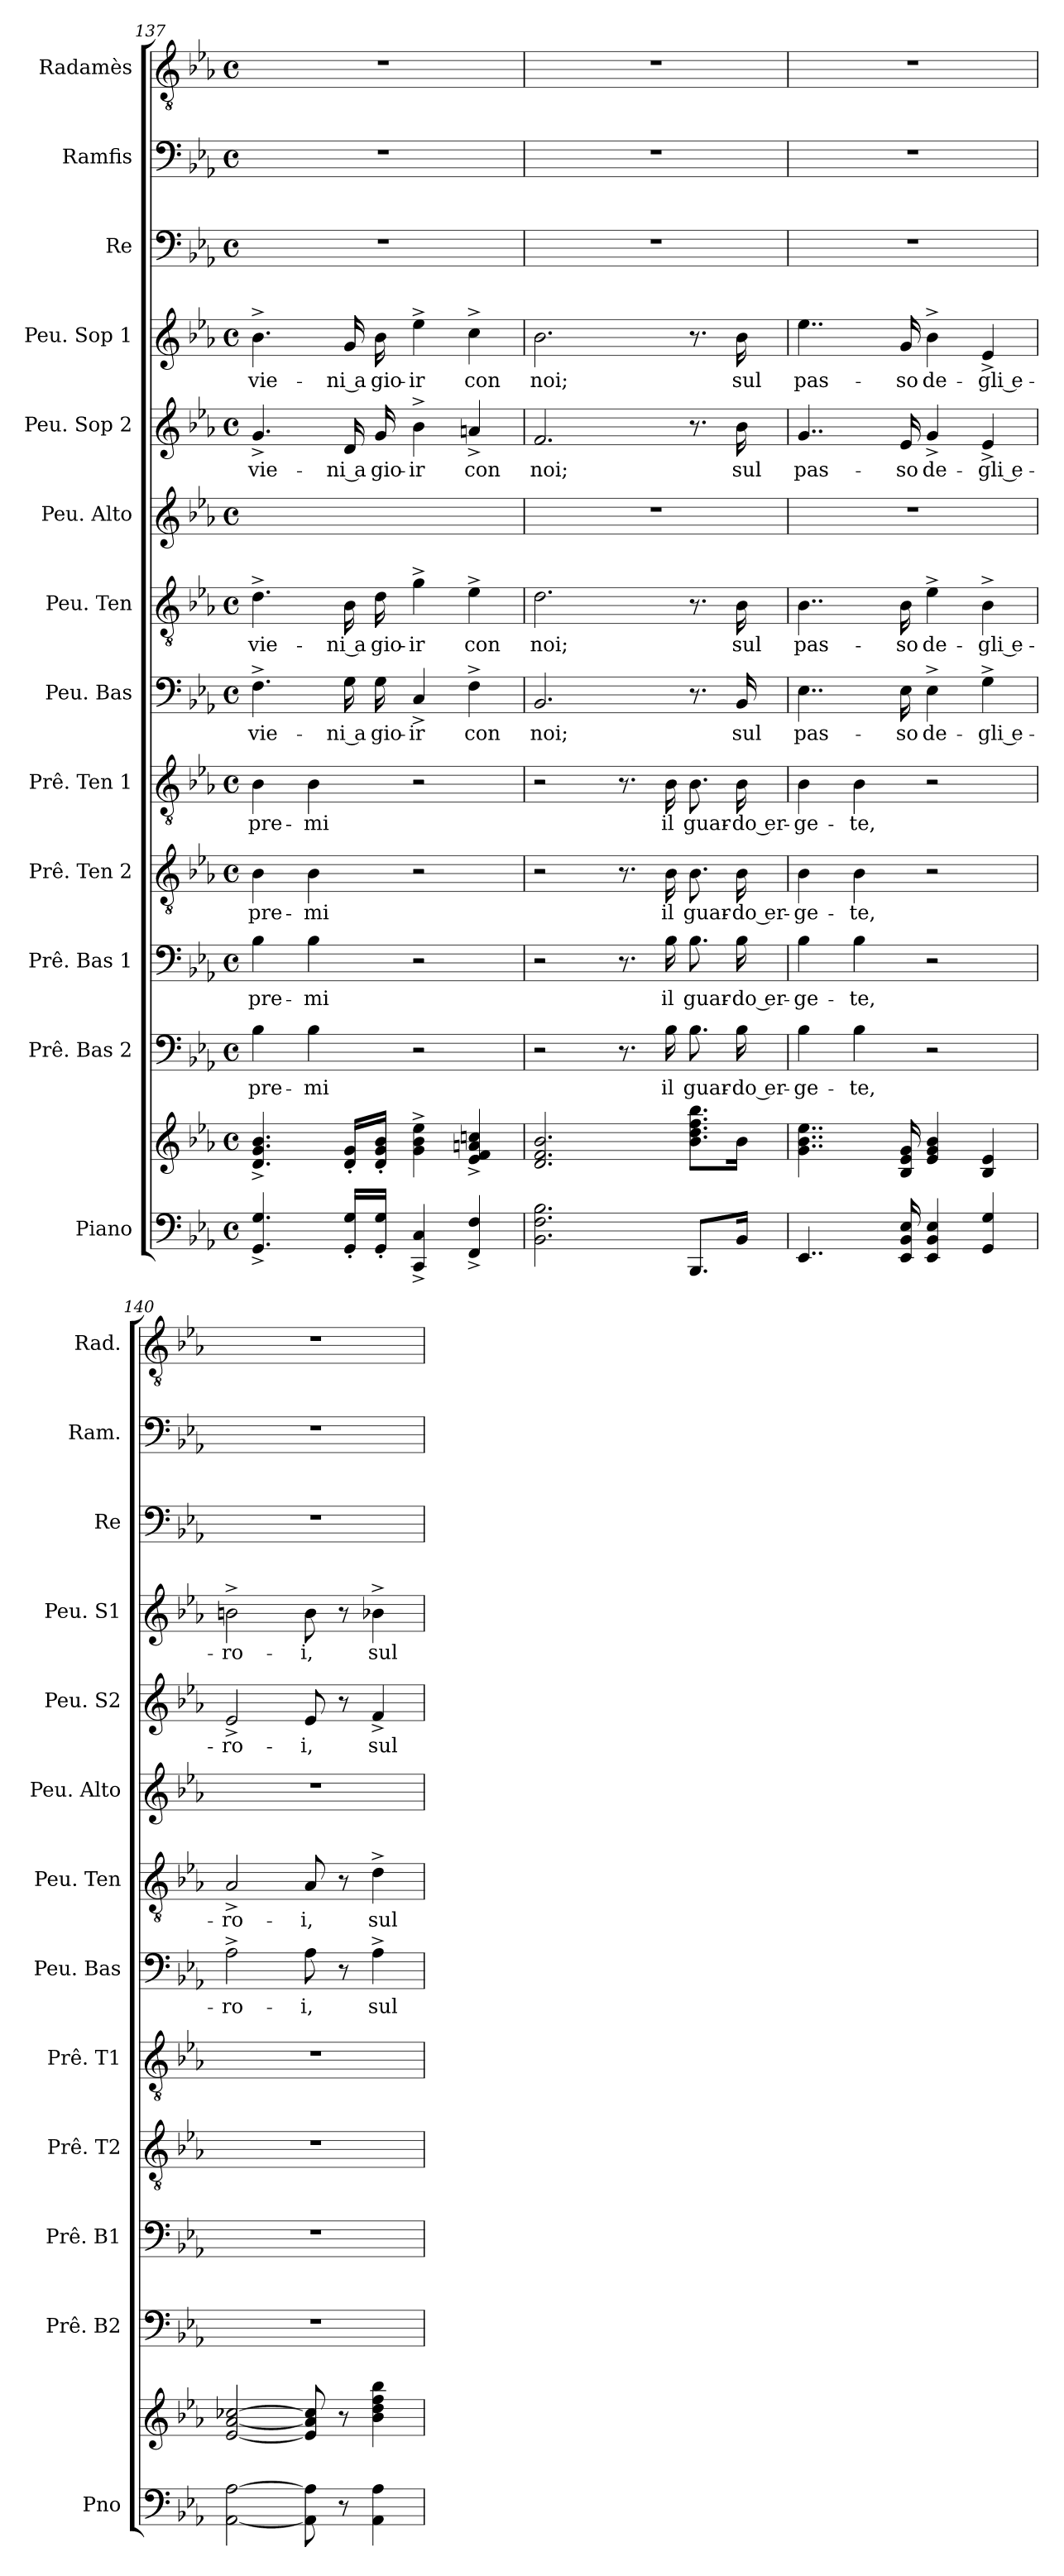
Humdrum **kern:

**kern	**kern	**kern	**text	**kern	**text	**kern	**text	**kern	**text	**kern	**text	**kern	**text	**kern	**kern	**text	**kern	**text	**kern	**kern	**kern
*part13	*part13	*part12	*part12	*part11	*part11	*part10	*part10	*part9	*part9	*part8	*part8	*part7	*part7	*part6	*part5	*part5	*part4	*part4	*part3	*part2	*part1
*staff14	*staff13	*staff12	*staff12	*staff11	*staff11	*staff10	*staff10	*staff9	*staff9	*staff8	*staff8	*staff7	*staff7	*staff6	*staff5	*staff5	*staff4	*staff4	*staff3	*staff2	*staff1
*I"Piano	*	*I"Prê. Bas 2	*	*I"Prê. Bas 1	*	*I"Prê. Ten 2	*	*I"Prê. Ten 1	*	*I"Peu. Bas	*	*I"Peu. Ten	*	*I"Peu. Alto	*I"Peu. Sop 2	*	*I"Peu. Sop 1	*	*I"Re	*I"Ramfis	*I"Radamès
*I'Pno	*	*I'Prê. B2	*	*I'Prê. B1	*	*I'Prê. T2	*	*I'Prê. T1	*	*I'Peu. Bas	*	*I'Peu. Ten	*	*I'Peu. Alto	*I'Peu. S2	*	*I'Peu. S1	*	*I'Re	*I'Ram.	*I'Rad.
*clefF4	*clefG2	*clefF4	*	*clefF4	*	*clefGv2	*	*clefGv2	*	*clefF4	*	*clefGv2	*	*clefG2	*clefG2	*	*clefG2	*	*clefF4	*clefF4	*clefGv2
*k[b-e-a-]	*k[b-e-a-]	*k[b-e-a-]	*	*k[b-e-a-]	*	*k[b-e-a-]	*	*k[b-e-a-]	*	*k[b-e-a-]	*	*k[b-e-a-]	*	*k[b-e-a-]	*k[b-e-a-]	*	*k[b-e-a-]	*	*k[b-e-a-]	*k[b-e-a-]	*k[b-e-a-]
*M4/4	*M4/4	*M4/4	*	*M4/4	*	*M4/4	*	*M4/4	*	*M4/4	*	*M4/4	*	*M4/4	*M4/4	*	*M4/4	*	*M4/4	*M4/4	*M4/4
*met(c)	*met(c)	*met(c)	*	*met(c)	*	*met(c)	*	*met(c)	*	*met(c)	*	*met(c)	*	*met(c)	*met(c)	*	*met(c)	*	*met(c)	*met(c)	*met(c)
=137	=137	=137	=137	=137	=137	=137	=137	=137	=137	=137	=137	=137	=137	=137	=137	=137	=137	=137	=137	=137	=137
!	!	!	!LO:LY:b:color=#0055FF	!	!LO:LY:b:color=#0055FF	!	!LO:LY:b:color=#0055FF	!	!LO:LY:b:color=#0055FF	!	!LO:LY:b:color=#0055FF	!	!LO:LY:b:color=#0055FF	!	!	!LO:LY:b:color=#AA0000	!	!LO:LY:b:color=#0055FF	!	!	!
4.GG/^ 4.G/^	4.d/^ 4.g/^ 4.b-/^	4B-\	-pre-	4B-\	-pre-	4B-\	-pre-	4B-\	-pre-	4.F^\	vie-	4.d^\	vie-	1ryy	4.g^/	vie-	4.b-^\	vie-	1r	1r	1r
!	!	!	!LO:LY:b:color=#0055FF	!	!LO:LY:b:color=#0055FF	!	!LO:LY:b:color=#0055FF	!	!LO:LY:b:color=#0055FF	!	!	!	!	!	!	!	!	!	!	!	!
.	.	4B-\	-mi	4B-\	-mi	4B-\	-mi	4B-\	-mi	.	.	.	.	.	.	.	.	.	.	.	.
!	!	!	!	!	!	!	!	!	!	!	!LO:LY:b:color=#0055FF	!	!LO:LY:b:color=#0055FF	!	!	!LO:LY:b:color=#AA0000	!	!LO:LY:b:color=#0055FF	!	!	!
16GG/' 16G/'LL	16d/' 16g/'LL	.	.	.	.	.	.	.	.	16G\	ni a	16B-\	ni a	.	16d/	ni a	16g/	ni a	.	.	.
!	!	!	!	!	!	!	!	!	!	!	!LO:LY:b:color=#0055FF	!	!LO:LY:b:color=#0055FF	!	!	!LO:LY:b:color=#AA0000	!	!LO:LY:b:color=#0055FF	!	!	!
16GG/' 16G/'JJ	16d/' 16g/' 16b-/'JJ	.	.	.	.	.	.	.	.	16G\	gio-	16d\	gio-	.	16g/	gio-	16b-\	gio-	.	.	.
!	!	!	!	!	!	!	!	!	!	!	!LO:LY:b:color=#0055FF	!	!LO:LY:b:color=#0055FF	!	!	!LO:LY:b:color=#AA0000	!	!LO:LY:b:color=#0055FF	!	!	!
4CC/^ 4C/^	4g\^ 4b-\^ 4ee-\^	2r	.	2r	.	2r	.	2r	.	4C^/	-ir	4g^\	-ir	.	4b-^\	-ir	4ee-^\	-ir	.	.	.
!	!	!	!	!	!	!	!	!	!	!	!LO:LY:b:color=#0055FF	!	!LO:LY:b:color=#0055FF	!	!	!LO:LY:b:color=#AA0000	!	!LO:LY:b:color=#0055FF	!	!	!
4FF/^ 4F/^	4e-/^ 4f/^ 4an/^ 4ccn/^	.	.	.	.	.	.	.	.	4F^\	con	4e-^\	con	.	4an^/	con	4cc^\	con	.	.	.
!!LO:PB:g=z
=138	=138	=138	=138	=138	=138	=138	=138	=138	=138	=138	=138	=138	=138	=138	=138	=138	=138	=138	=138	=138	=138
!	!	!	!	!	!	!	!	!	!	!	!LO:LY:b:color=#0055FF	!	!LO:LY:b:color=#0055FF	!	!	!LO:LY:b:color=#AA0000	!	!LO:LY:b:color=#0055FF	!	!	!
2.BB-\ 2.F\ 2.B-\	2.d/ 2.f/ 2.b-/	2r	.	2r	.	2r	.	2r	.	2.BB-/	noi;	2.d\	noi;	1r	2.f/	noi;	2.b-\	noi;	1r	1r	1r
.	.	8.r	.	8.r	.	8.r	.	8.r	.	.	.	.	.	.	.	.	.	.	.	.	.
!	!	!	!LO:LY:b:color=#0055FF	!	!LO:LY:b:color=#0055FF	!	!LO:LY:b:color=#0055FF	!	!LO:LY:b:color=#0055FF	!	!	!	!	!	!	!	!	!	!	!	!
.	.	16B-\	il	16B-\	il	16B-\	il	16B-\	il	.	.	.	.	.	.	.	.	.	.	.	.
!	!	!	!LO:LY:b:color=#0055FF	!	!LO:LY:b:color=#0055FF	!	!LO:LY:b:color=#0055FF	!	!LO:LY:b:color=#0055FF	!	!	!	!	!	!	!	!	!	!	!	!
8.BBB-/L	8.b-\ 8.dd\ 8.ff\ 8.bb-\L	8.B-\	guar-	8.B-\	guar-	8.B-\	guar-	8.B-\	guar-	8.r	.	8.r	.	.	8.r	.	8.r	.	.	.	.
!	!	!	!LO:LY:b:color=#0055FF	!	!LO:LY:b:color=#0055FF	!	!LO:LY:b:color=#0055FF	!	!LO:LY:b:color=#0055FF	!	!LO:LY:b:color=#0055FF	!	!LO:LY:b:color=#0055FF	!	!	!LO:LY:b:color=#AA0000	!	!LO:LY:b:color=#0055FF	!	!	!
16BB-/Jk	16b-\Jk	16B-\	do er-	16B-\	do er-	16B-\	do er-	16B-\	do er-	16BB-/	sul	16B-\	sul	.	16b-\	sul	16b-\	sul	.	.	.
=139	=139	=139	=139	=139	=139	=139	=139	=139	=139	=139	=139	=139	=139	=139	=139	=139	=139	=139	=139	=139	=139
!	!	!	!LO:LY:b:color=#0055FF	!	!LO:LY:b:color=#0055FF	!	!LO:LY:b:color=#0055FF	!	!LO:LY:b:color=#0055FF	!	!LO:LY:b:color=#0055FF	!	!LO:LY:b:color=#0055FF	!	!	!LO:LY:b:color=#AA0000	!	!LO:LY:b:color=#0055FF	!	!	!
4..EE-/	4..g\ 4..b-\ 4..ee-\	4B-\	-ge-	4B-\	-ge-	4B-\	-ge-	4B-\	-ge-	4..E-\	pas-	4..B-\	pas-	1r	4..g/	pas-	4..ee-\	pas-	1r	1r	1r
!	!	!	!LO:LY:b:color=#0055FF	!	!LO:LY:b:color=#0055FF	!	!LO:LY:b:color=#0055FF	!	!LO:LY:b:color=#0055FF	!	!	!	!	!	!	!	!	!	!	!	!
.	.	4B-\	-te,	4B-\	-te,	4B-\	-te,	4B-\	-te,	.	.	.	.	.	.	.	.	.	.	.	.
!	!	!	!	!	!	!	!	!	!	!	!LO:LY:b:color=#0055FF	!	!LO:LY:b:color=#0055FF	!	!	!LO:LY:b:color=#AA0000	!	!LO:LY:b:color=#0055FF	!	!	!
16EE-/ 16BB-/ 16E-/	16B-/ 16e-/ 16g/	.	.	.	.	.	.	.	.	16E-\	-so	16B-\	-so	.	16e-/	-so	16g/	-so	.	.	.
!	!	!	!	!	!	!	!	!	!	!	!LO:LY:b:color=#0055FF	!	!LO:LY:b:color=#0055FF	!	!	!LO:LY:b:color=#AA0000	!	!LO:LY:b:color=#0055FF	!	!	!
4EE-/ 4BB-/ 4E-/	4e-/ 4g/ 4b-/	2r	.	2r	.	2r	.	2r	.	4E-^\	de-	4e-^\	de-	.	4g^/	de-	4b-^\	de-	.	.	.
!	!	!	!	!	!	!	!	!	!	!	!LO:LY:b:color=#0055FF	!	!LO:LY:b:color=#0055FF	!	!	!LO:LY:b:color=#AA0000	!	!LO:LY:b:color=#0055FF	!	!	!
4GG/ 4G/	4B-/ 4e-/	.	.	.	.	.	.	.	.	4G^\	gli e-	4B-^\	gli e-	.	4e-^/	gli e-	4e-^/	gli e-	.	.	.
=140	=140	=140	=140	=140	=140	=140	=140	=140	=140	=140	=140	=140	=140	=140	=140	=140	=140	=140	=140	=140	=140
!	!	!	!	!	!	!	!	!	!	!	!LO:LY:b:color=#0055FF	!	!LO:LY:b:color=#0055FF	!	!	!LO:LY:b:color=#AA0000	!	!LO:LY:b:color=#0055FF	!	!	!
[2AA-\ [2A-\	[2e-/ [2a-/ [2cc-X/	1r	.	1r	.	1r	.	1r	.	2A-^\	-ro-	2A-^/	-ro-	1r	2e-^/	-ro-	2bn^\	-ro-	1r	1r	1r
!	!	!	!	!	!	!	!	!	!	!	!LO:LY:b:color=#0055FF	!	!LO:LY:b:color=#0055FF	!	!	!LO:LY:b:color=#AA0000	!	!LO:LY:b:color=#0055FF	!	!	!
8AA-\] 8A-\]	8e-/] 8a-/] 8cc-/]	.	.	.	.	.	.	.	.	8A-\	-i,	8A-/	-i,	.	8e-/	-i,	8b\	-i,	.	.	.
8r	8r	.	.	.	.	.	.	.	.	8r	.	8r	.	.	8r	.	8r	.	.	.	.
!	!	!	!	!	!	!	!	!	!	!	!LO:LY:b:color=#0055FF	!	!LO:LY:b:color=#0055FF	!	!	!LO:LY:b:color=#AA0000	!	!LO:LY:b:color=#0055FF	!	!	!
4AA-\ 4A-\	4b-\ 4dd\ 4ff\ 4bb-\	.	.	.	.	.	.	.	.	4A-^\	sul	4d^\	sul	.	4f^/	sul	4b-X^\	sul	.	.	.
=	=	=	=	=	=	=	=	=	=	=	=	=	=	=	=	=	=	=	=	=	=
*-	*-	*-	*-	*-	*-	*-	*-	*-	*-	*-	*-	*-	*-	*-	*-	*-	*-	*-	*-	*-	*-
